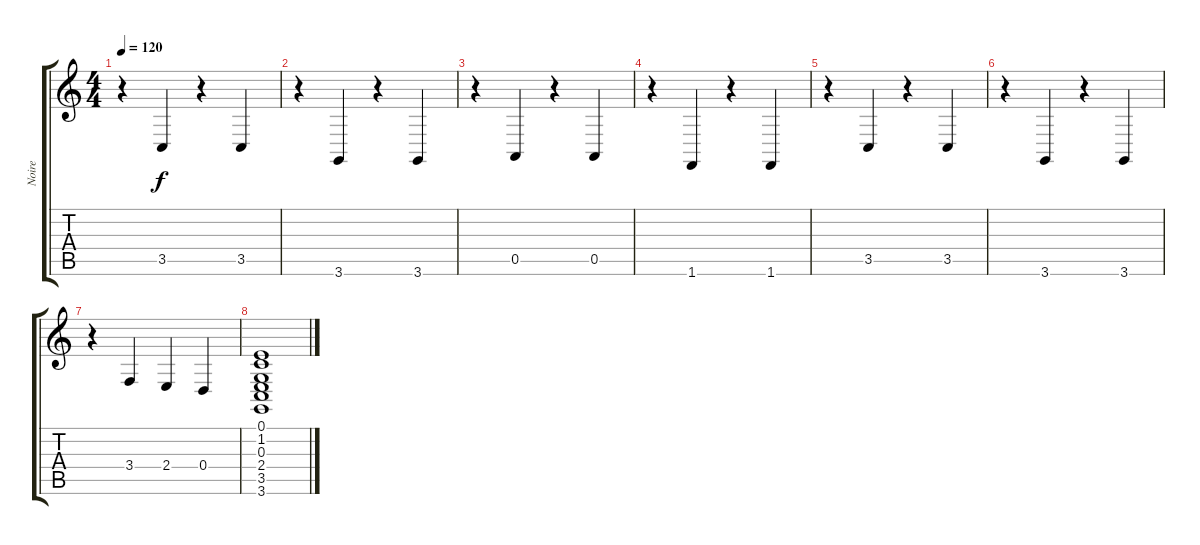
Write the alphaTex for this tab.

\track ("Noire" "Noire") {instrument brightacousticpiano}
\staff {score tabs}
\tuning (E4 B3 G3 D3 A2 E2) {hide}
\ts (4 4)
\tempo 120
\clef g2
\ks c
r.4{dy f instrument brightacousticpiano} 3.5.4 r.4 3.5.4 |
r.4 3.6.4 r.4 3.6.4 |
r.4 0.5.4 r.4 0.5.4 |
r.4 1.6.4 r.4 1.6.4 |
r.4 3.5.4 r.4 3.5.4 |
r.4 3.6.4 r.4 3.6.4 |
r.4 3.4.4 2.4.4 0.4.4 |
(0.1 1.2 0.3 2.4 3.5 3.6).1
